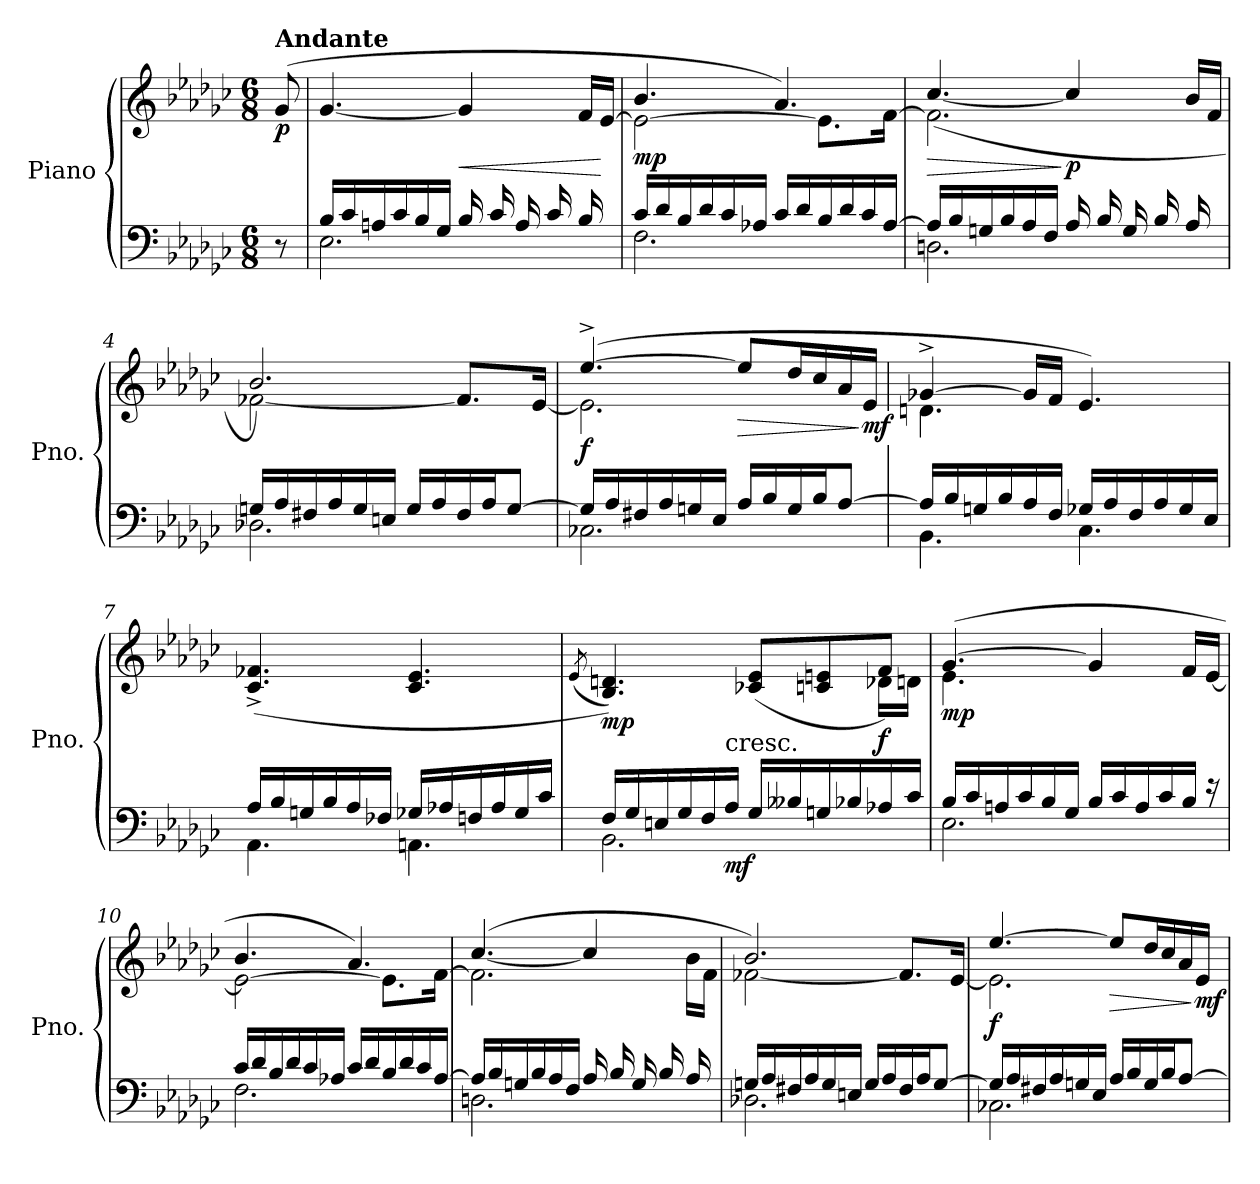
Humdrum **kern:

**kern	**kern	**dynam
*part1	*part1	*part1
*staff2	*staff1	*staff1/2
*I"Piano	*	*
*I'Pno.	*	*
*clefF4	*clefG2	*
*k[b-e-a-d-g-c-]	*k[b-e-a-d-g-c-]	*
*G-:	*G-:	*
*M6/8	*M6/8	*
=	=	=
!	!LO:TX:a:B:t=Andante	!
!	!	!LO:DY:b
8r	(>8g-/	p
=1	=1	=1
*^	*^	*
16B-/LL	2.E-\	[4.g-/	8.ryy	.
16c-/	.	.	.	.
16An/	.	.	.	.
*	*	*v	*v	*
16c-/	.	.	.
16B-/	.	.	.
16G-/JJ	.	.	.
!	!	!	!LO:HP:b
16B-/LL	.	4g-/]	<
16c-/	.	.	.
16A/	.	.	.
16c-/	.	.	.
16B-/	.	16f/LL	.
*	*	*^	*
16ryy	.	[16e-/JJ	16e-\JJ	[
=2	=2	=2	=2	=2
!	!	!	!	!LO:DY:b
16c-/LL	2.F\	2e-\_	4.b-/	mp
16d-/	.	.	.	.
16B-/	.	.	.	.
16d-/	.	.	.	.
16c-/	.	.	.	.
16A-X/JJ	.	.	.	.
16c-/LL	.	.	4.a-/)	.
16d-/	.	.	.	.
16B-/	.	8.e-\L]	.	.
16d-/	.	.	.	.
16c-/	.	.	.	.
[16A-/JJ	.	[16f\Jk	.	.
*	*	*v	*v	*
=3	=3	=3	=3
!	!	!	!LO:HP:b
*	*	*^	*
*	*	*	*^	*
16A-/LL]	2.Dn\	2.f\]	(>[4.cc-/	8.ryy	>
16B-/	.	.	.	.	.
16Gn/	.	.	.	.	.
*	*	*	*v	*v	*
16B-/	.	.	.	.
16A-/	.	.	.	.
16F/JJ	.	.	.	.
!	!	!	!	!LO:DY:n=1:b
16A-/LL	.	.	4cc-/]	] p
16B-/	.	.	.	.
16G/	.	.	.	.
16B-/	.	.	.	.
16A-/	.	.	16b-/LL	.
*	*	*	*^	*
16ryy	.	.	16f/JJ	16f\JJ	.
*	*	*	*v	*v	*
!!LO:LB:g=z
=4	=4	=4	=4	=4
16Gn/LL	2.D-X\	2.b-/)	[2f-X\	.
16A-/	.	.	.	.
16F#X/	.	.	.	.
16A-/	.	.	.	.
16G/	.	.	.	.
16En/JJ	.	.	.	.
16G/LL	.	.	.	.
16A-/	.	.	.	.
16F#/	.	.	8.f-/L]	.
16A-/J	.	.	.	.
[8G/J	.	.	.	.
.	.	.	[16e-/Jk	.
=5	=5	=5	=5	=5
!	!	!	!	!LO:DY:b
16G/LL]	2.C-X\	(>[4.ee-^/	2.e-\]	f
16A-/	.	.	.	.
16F#X/	.	.	.	.
16A-/	.	.	.	.
16Gn/	.	.	.	.
16E-/JJ	.	.	.	.
!	!	!	!	!LO:HP:b
16A-/LL	.	8ee-/L]	.	>
16B-/	.	.	.	.
16G/	.	16dd-/L	.	.
16B-/J	.	16cc-/	.	.
[8A-/J	.	16a-/	.	.
!	!	!	!	!LO:DY:n=1:b
.	.	16e-/JJ	.	] mf
=6	=6	=6	=6	=6
16A-/LL]	4.BB-\	[4g-X^/	4.dn\	.
16B-/	.	.	.	.
16Gn/	.	.	.	.
16B-/	.	.	.	.
16A-/	.	16g-/LL]	.	.
16F/JJ	.	16f/JJ	.	.
16G-X/LL	4.C-\	4.e-/)	4.ryy	.
16A-/	.	.	.	.
16F/	.	.	.	.
16A-/	.	.	.	.
16G-/	.	.	.	.
16E-/JJ	.	.	.	.
*	*	*v	*v	*
!!LO:LB:g=z
=7	=7	=7	=7
16A-/LL	4.AA-\	(>4.c-/^ 4.f-X/^	.
16B-/	.	.	.
16Gn/	.	.	.
16B-/	.	.	.
16A-/	.	.	.
16F-X/JJ	.	.	.
16G-X/LL	4.AAn\	4.c-/ 4.e-/	.
16A-X/	.	.	.
16Fn/	.	.	.
16A-/	.	.	.
16G-/	.	.	.
16c-/JJ	.	.	.
=8	=8	=8	=8
.	.	(<8qe-/	.
*	*	*^	*
!	!	!	!	!LO:DY:b
16F/LL	2.BB-\	4.B-/ 4.dn/))	8ryy	mp
16G-/	.	.	.	.
*	*	*v	*v	*
16En/	.	.	.
16G-/	.	.	.
16F/	.	.	.
!LO:TX:a:t=cresc.	!	!	!
!	!	!	!LO:DY:b=2
16A-/JJ	.	.	mf
16G-/LL	.	(>8c-X/ 8e-/L	.
16B--X/	.	.	.
16Gn/	.	8cn/ 8en/	.
16B-X/	.	.	.
*	*	*^	*
!	!	!	!	!LO:DY:b
16A-X/	.	8f/J)	16d-X\LL	f
16c-/JJ	.	.	16dn\JJ	.
!!LO:LB:g=z	!!
=9	=9	=9	=9	=9
!	!	!	!	!LO:DY:b
16B-/LL	2.E-\	(>[4.g-/	4.e-\	mp
16c-/	.	.	.	.
16An/	.	.	.	.
16c-/	.	.	.	.
16B-/	.	.	.	.
16G-/JJ	.	.	.	.
16B-/LL	.	4g-/]	4.ryy	.
16c-/	.	.	.	.
16A/	.	.	.	.
16c-/	.	.	.	.
16B-/JJ	.	16f/LL	.	.
16r	.	[16e-/JJ	.	.
=10	=10	=10	=10	=10
16c-/LL	2.F\	2e-\_	4.b-/	.
16d-/	.	.	.	.
16B-/	.	.	.	.
16d-/	.	.	.	.
16c-/	.	.	.	.
16A-X/JJ	.	.	.	.
16c-/LL	.	.	4.a-/)	.
16d-/	.	.	.	.
16B-/	.	8.e-\L]	.	.
16d-/	.	.	.	.
16c-/	.	.	.	.
[16A-/JJ	.	[16f\Jk	.	.
=11	=11	=11	=11	=11
*	*	*	*^	*
16A-/LL]	2.Dn\	2.f\]	(>[4.cc-/	8.ryy	.
16B-/	.	.	.	.	.
16Gn/	.	.	.	.	.
*	*	*	*v	*v	*
16B-/	.	.	.	.
16A-/	.	.	.	.
16F/JJ	.	.	.	.
16A-/LL	.	.	4cc-/]	.
16B-/	.	.	.	.
16G/	.	.	.	.
16B-/	.	.	.	.
16A-/	.	.	16b-\LL	.
*	*	*	*^	*
16ryy	.	.	16f\JJ	16f\JJ	.
*	*	*	*v	*v	*
!!LO:PB:g=z
=12	=12	=12	=12	=12
16Gn/LL	2.D-X\	2.b-/)	[2f-X\	.
16A-/	.	.	.	.
16F#X/	.	.	.	.
16A-/	.	.	.	.
16G/	.	.	.	.
16En/JJ	.	.	.	.
16G/LL	.	.	.	.
16A-/	.	.	.	.
16F#/	.	.	8.f-/L]	.
16A-/J	.	.	.	.
[8G/J	.	.	.	.
.	.	.	[16e-/Jk	.
=13	=13	=13	=13	=13
!	!	!	!	!LO:DY:b
16G/LL]	2.C-X\	[4.ee-/	2.e-\]	f
16A-/	.	.	.	.
16F#X/	.	.	.	.
16A-/	.	.	.	.
16Gn/	.	.	.	.
16E-/JJ	.	.	.	.
!	!	!	!	!LO:HP:b
16A-/LL	.	8ee-/L]	.	>
16B-/	.	.	.	.
16G/	.	16dd-/L	.	.
16B-/J	.	16cc-/	.	.
[8A-/J	.	16a-/	.	.
!	!	!	!	!LO:DY:n=1:b
.	.	16e-/JJ	.	] mf
*v	*v	*	*	*
*	*v	*v	*
=	=	=
*-	*-	*-
